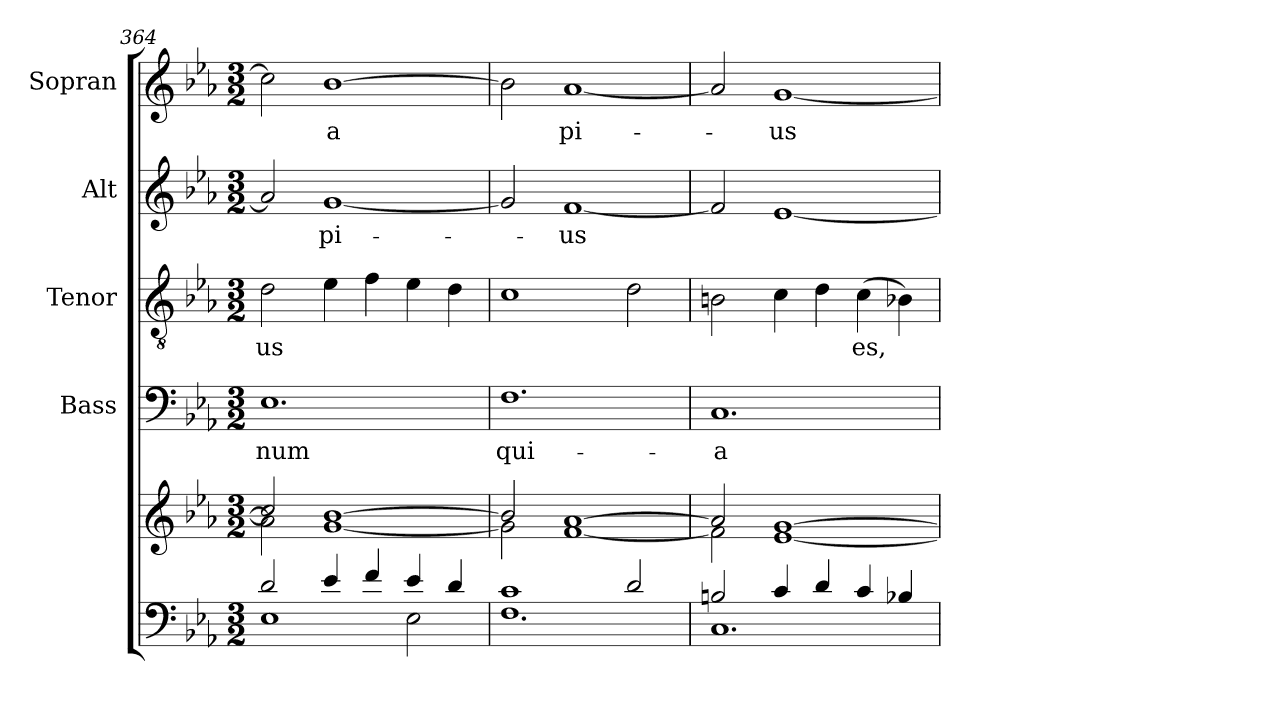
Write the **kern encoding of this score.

**kern	**kern	**kern	**text	**kern	**text	**kern	**text	**kern	**text
*part5	*part5	*part4	*part4	*part3	*part3	*part2	*part2	*part1	*part1
*staff6	*staff5	*staff4	*staff4	*staff3	*staff3	*staff2	*staff2	*staff1	*staff1
*	*	*I"Bass	*	*I"Tenor	*	*I"Alt	*	*I"Sopran	*
*	*	*I'B.	*	*I'T.	*	*I'A.	*	*I'S.	*
*clefF4	*clefG2	*clefF4	*	*clefGv2	*	*clefG2	*	*clefG2	*
*k[b-e-a-]	*k[b-e-a-]	*k[b-e-a-]	*	*k[b-e-a-]	*	*k[b-e-a-]	*	*k[b-e-a-]	*
*E-:	*E-:	*E-:	*	*E-:	*	*E-:	*	*E-:	*
*M3/2	*M3/2	*M3/2	*	*M3/2	*	*M3/2	*	*M3/2	*
=364	=364	=364	=364	=364	=364	=364	=364	=364	=364
*^	*^	*	*	*	*	*	*	*	*
!	!	!	!	!	!LO:LY:b	!	!LO:LY:b	!	!	!	!
2d/	1E-	2cc/]	2a-\]	1.E-	-num	2d\	-us	2a-/]	.	2cc\]	.
!	!	!	!	!	!	!	!	!	!LO:LY:b	!	!LO:LY:b
4e-/	.	[>1b-	[<1g	.	.	4e-\	.	[1g	pi-	[1b-	-a
4f/	.	.	.	.	.	4f\	.	.	.	.	.
4e-/	2E-\	.	.	.	.	4e-\	.	.	.	.	.
4d/	.	.	.	.	.	4d\	.	.	.	.	.
!!LO:LB:g=z
=365	=365	=365	=365	=365	=365	=365	=365	=365	=365	=365	=365
!	!	!	!	!	!LO:LY:b	!	!	!	!	!	!
1c	1.F	2b-/]	2g\]	1.F	qui-	1c	.	2g/]	.	2b-\]	.
!	!	!	!	!	!	!	!	!	!LO:LY:b	!	!LO:LY:b
.	.	[>1a-	[<1f	.	.	.	.	[1f	-us	[1a-	pi-
2d/	.	.	.	.	.	2d\	.	.	.	.	.
=366	=366	=366	=366	=366	=366	=366	=366	=366	=366	=366	=366
!	!	!	!	!	!LO:LY:b	!	!	!	!	!	!
2Bn/	1.C	2a-/]	2f\]	1.C	-a	2Bn\	.	2f/]	.	2a-/]	.
!	!	!	!	!	!	!	!	!	!	!	!LO:LY:b
4c/	.	[>1g	[<1e-	.	.	4c\	.	[1e-	.	[1g	-us
4d/	.	.	.	.	.	4d\	.	.	.	.	.
!	!	!	!	!	!	!	!LO:LY:b	!	!	!	!
4c/	.	.	.	.	.	(>4c\	es,	.	.	.	.
4B-X/	.	.	.	.	.	4B-X\)	.	.	.	.	.
*v	*v	*	*	*	*	*	*	*	*	*	*
*	*v	*v	*	*	*	*	*	*	*	*
=	=	=	=	=	=	=	=	=	=
*-	*-	*-	*-	*-	*-	*-	*-	*-	*-
